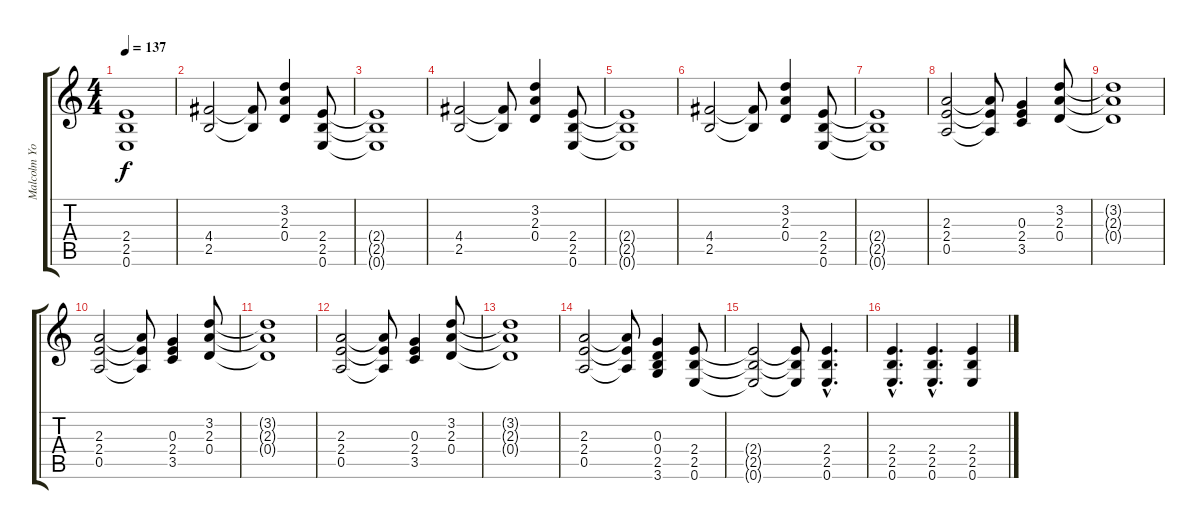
\track ("Malcolm Young / 2nd guitar" "Malcolm Yo") {instrument overdrivenguitar}
\staff {score tabs}
\tuning (E4 B3 G3 D3 A2 E2) {hide}
\ts (4 4)
\tempo 137
\clef g2
\ks c
(2.4{t} 2.5{t} 0.6{t}).1{dy f} |
(4.4 2.5).2 (4.4{t} 2.5{t}).8 (3.2 2.3 0.4).4 (2.4 2.5 0.6).8 |
(2.4{t} 2.5{t} 0.6{t}).1 |
(4.4 2.5).2 (4.4{t} 2.5{t}).8 (3.2 2.3 0.4).4 (2.4 2.5 0.6).8 |
(2.4{t} 2.5{t} 0.6{t}).1 |
(4.4 2.5).2 (4.4{t} 2.5{t}).8 (3.2 2.3 0.4).4 (2.4 2.5 0.6).8 |
(2.4{t} 2.5{t} 0.6{t}).1 |
(2.3 2.4 0.5).2 (2.3{t} 2.4{t} 0.5{t}).8 (0.3 2.4 3.5).4 (3.2 2.3 0.4).8 |
(3.2{t} 2.3{t} 0.4{t}).1 |
(2.3 2.4 0.5).2 (2.3{t} 2.4{t} 0.5{t}).8 (0.3 2.4 3.5).4 (3.2 2.3 0.4).8 |
(3.2{t} 2.3{t} 0.4{t}).1 |
(2.3 2.4 0.5).2 (2.3{t} 2.4{t} 0.5{t}).8 (0.3 2.4 3.5).4 (3.2 2.3 0.4).8 |
(3.2{t} 2.3{t} 0.4{t}).1 |
(2.3 2.4 0.5).2 (2.3{t} 2.4{t} 0.5{t}).8 (0.3 0.4 2.5 3.6).4 (2.4 2.5 0.6).8 |
(2.4{t} 2.5{t} 0.6{t}).2 (2.4{t} 2.5{t} 0.6{t}).8 (2.4{hac} 2.5{hac} 0.6{hac}).4{d} |
(2.4{hac} 2.5{hac} 0.6{hac}).4{d} (2.4{hac} 2.5{hac} 0.6{hac}).4{d} (2.4 2.5 0.6).4
